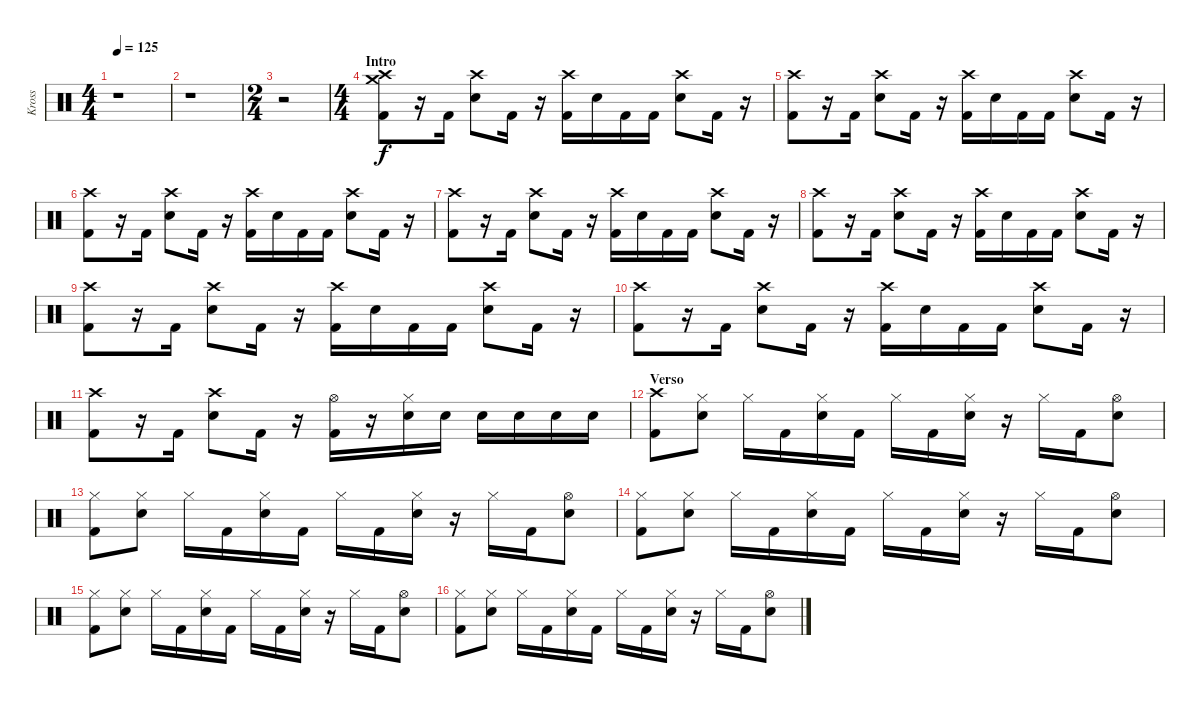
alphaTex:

\track ("Kross" "Kross") {instrument percussion}
\staff {score}
\articulation defaults
\ts (4 4)
\tempo 125
\clef neutral
\ks c
r.1{dy f} |
r.1 |
\ts (2 4)
r.2 |
\ts (4 4)
\section ("" "Intro")
("Crash high (hit)" "Crash medium (hit)" "Kick (hit) 2").8 r.16 "Kick (hit) 2".16 ("Crash high (hit)" "Electric Snare (hit)").8 "Kick (hit) 2".16 r.16 ("Crash high (hit)" "Kick (hit) 2").16 "Electric Snare (hit)".16 "Kick (hit) 2".16 "Kick (hit) 2".16 ("Crash high (hit)" "Electric Snare (hit)").8 "Kick (hit) 2".16 r.16 |
("Crash high (hit)" "Kick (hit) 2").8 r.16 "Kick (hit) 2".16 ("Crash high (hit)" "Electric Snare (hit)").8 "Kick (hit) 2".16 r.16 ("Crash high (hit)" "Kick (hit) 2").16 "Electric Snare (hit)".16 "Kick (hit) 2".16 "Kick (hit) 2".16 ("Crash high (hit)" "Electric Snare (hit)").8 "Kick (hit) 2".16 r.16 |
("Crash high (hit)" "Kick (hit) 2").8 r.16 "Kick (hit) 2".16 ("Crash high (hit)" "Electric Snare (hit)").8 "Kick (hit) 2".16 r.16 ("Crash high (hit)" "Kick (hit) 2").16 "Electric Snare (hit)".16 "Kick (hit) 2".16 "Kick (hit) 2".16 ("Crash high (hit)" "Electric Snare (hit)").8 "Kick (hit) 2".16 r.16 |
("Crash high (hit)" "Kick (hit) 2").8 r.16 "Kick (hit) 2".16 ("Crash high (hit)" "Electric Snare (hit)").8 "Kick (hit) 2".16 r.16 ("Crash high (hit)" "Kick (hit) 2").16 "Electric Snare (hit)".16 "Kick (hit) 2".16 "Kick (hit) 2".16 ("Crash high (hit)" "Electric Snare (hit)").8 "Kick (hit) 2".16 r.16 |
("Crash high (hit)" "Kick (hit) 2").8 r.16 "Kick (hit) 2".16 ("Crash high (hit)" "Electric Snare (hit)").8 "Kick (hit) 2".16 r.16 ("Crash high (hit)" "Kick (hit) 2").16 "Electric Snare (hit)".16 "Kick (hit) 2".16 "Kick (hit) 2".16 ("Crash high (hit)" "Electric Snare (hit)").8 "Kick (hit) 2".16 r.16 |
("Crash high (hit)" "Kick (hit) 2").8 r.16 "Kick (hit) 2".16 ("Crash high (hit)" "Electric Snare (hit)").8 "Kick (hit) 2".16 r.16 ("Crash high (hit)" "Kick (hit) 2").16 "Electric Snare (hit)".16 "Kick (hit) 2".16 "Kick (hit) 2".16 ("Crash high (hit)" "Electric Snare (hit)").8 "Kick (hit) 2".16 r.16 |
("Crash high (hit)" "Kick (hit) 2").8 r.16 "Kick (hit) 2".16 ("Crash high (hit)" "Electric Snare (hit)").8 "Kick (hit) 2".16 r.16 ("Crash high (hit)" "Kick (hit) 2").16 "Electric Snare (hit)".16 "Kick (hit) 2".16 "Kick (hit) 2".16 ("Crash high (hit)" "Electric Snare (hit)").8 "Kick (hit) 2".16 r.16 |
("Crash high (hit)" "Kick (hit) 2").8 r.16 "Kick (hit) 2".16 ("Crash high (hit)" "Electric Snare (hit)").8 "Kick (hit) 2".16 r.16 ("Hi-Hat (open)" "Kick (hit) 2").16 r.16 ("Hi-Hat (closed)" "Electric Snare (hit)").16 "Electric Snare (hit)".16 "Electric Snare (hit)".16 "Electric Snare (hit)".16 "Electric Snare (hit)".16 "Electric Snare (hit)".16 |
\section ("" "Verso")
("Crash high (hit)" "Kick (hit) 2").8 ("Hi-Hat (closed)" "Electric Snare (hit)").8 "Hi-Hat (closed)".16 "Kick (hit) 2".16 ("Hi-Hat (closed)" "Electric Snare (hit)").16 "Kick (hit) 2".16 "Hi-Hat (closed)".16 "Kick (hit) 2".16 ("Hi-Hat (closed)" "Electric Snare (hit)").16 r.16 "Hi-Hat (closed)".16 "Kick (hit) 2".16 ("Hi-Hat (open)" "Electric Snare (hit)").8 |
("Hi-Hat (closed)" "Kick (hit) 2").8 ("Hi-Hat (closed)" "Electric Snare (hit)").8 "Hi-Hat (closed)".16 "Kick (hit) 2".16 ("Hi-Hat (closed)" "Electric Snare (hit)").16 "Kick (hit) 2".16 "Hi-Hat (closed)".16 "Kick (hit) 2".16 ("Hi-Hat (closed)" "Electric Snare (hit)").16 r.16 "Hi-Hat (closed)".16 "Kick (hit) 2".16 ("Hi-Hat (open)" "Electric Snare (hit)").8 |
("Hi-Hat (closed)" "Kick (hit) 2").8 ("Hi-Hat (closed)" "Electric Snare (hit)").8 "Hi-Hat (closed)".16 "Kick (hit) 2".16 ("Hi-Hat (closed)" "Electric Snare (hit)").16 "Kick (hit) 2".16 "Hi-Hat (closed)".16 "Kick (hit) 2".16 ("Hi-Hat (closed)" "Electric Snare (hit)").16 r.16 "Hi-Hat (closed)".16 "Kick (hit) 2".16 ("Hi-Hat (open)" "Electric Snare (hit)").8 |
("Hi-Hat (closed)" "Kick (hit) 2").8 ("Hi-Hat (closed)" "Electric Snare (hit)").8 "Hi-Hat (closed)".16 "Kick (hit) 2".16 ("Hi-Hat (closed)" "Electric Snare (hit)").16 "Kick (hit) 2".16 "Hi-Hat (closed)".16 "Kick (hit) 2".16 ("Hi-Hat (closed)" "Electric Snare (hit)").16 r.16 "Hi-Hat (closed)".16 "Kick (hit) 2".16 ("Hi-Hat (open)" "Electric Snare (hit)").8 |
("Hi-Hat (closed)" "Kick (hit) 2").8 ("Hi-Hat (closed)" "Electric Snare (hit)").8 "Hi-Hat (closed)".16 "Kick (hit) 2".16 ("Hi-Hat (closed)" "Electric Snare (hit)").16 "Kick (hit) 2".16 "Hi-Hat (closed)".16 "Kick (hit) 2".16 ("Hi-Hat (closed)" "Electric Snare (hit)").16 r.16 "Hi-Hat (closed)".16 "Kick (hit) 2".16 ("Hi-Hat (open)" "Electric Snare (hit)").8
